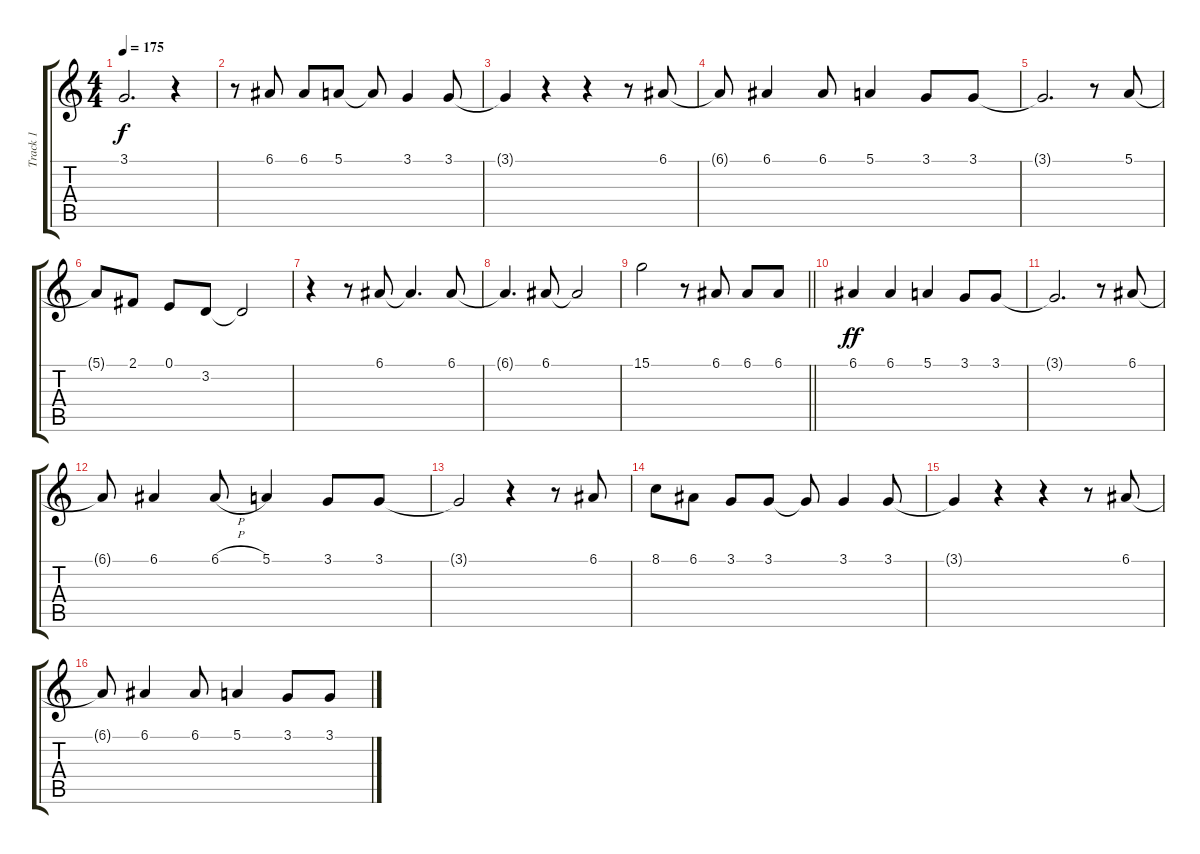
\track ("Track 1" "Track 1") {instrument tenorsax}
\staff {score tabs}
\tuning (E4 B3 G3 D3 A2 E2) {hide}
\ts (4 4)
\tempo 175
\clef g2
\ks c
3.1{t}.2{d dy f} r.4 |
r.8 6.1.8 6.1.8 5.1.8 5.1{t}.8 3.1.4 3.1.8 |
3.1{t}.4 r.4 r.4 r.8 6.1.8 |
6.1{t}.8 6.1.4 6.1.8 5.1.4 3.1.8 3.1.8 |
3.1{t}.2{d} r.8 5.1.8 |
5.1{t}.8 2.1.8 0.1.8 3.2.8 3.2{t}.2 |
r.4 r.8 6.1.8 6.1{t}.4{d} 6.1.8 |
6.1{t}.4{d} 6.1.8 6.1{t}.2 |
\barLineRight lightlight
15.1.2 r.8 6.1.8 6.1.8 6.1.8 |
6.1.4{dy ff} 6.1.4 5.1.4 3.1.8 3.1.8 |
3.1{t}.2{d} r.8 6.1.8 |
6.1{t}.8 6.1.4 6.1{h}.8 5.1.4 3.1.8 3.1.8 |
3.1{t}.2 r.4 r.8 6.1.8 |
8.1.8 6.1.8 3.1.8 3.1.8 3.1{t}.8 3.1.4 3.1.8 |
3.1{t}.4 r.4 r.4 r.8 6.1.8 |
6.1{t}.8 6.1.4 6.1.8 5.1.4 3.1.8 3.1.8
